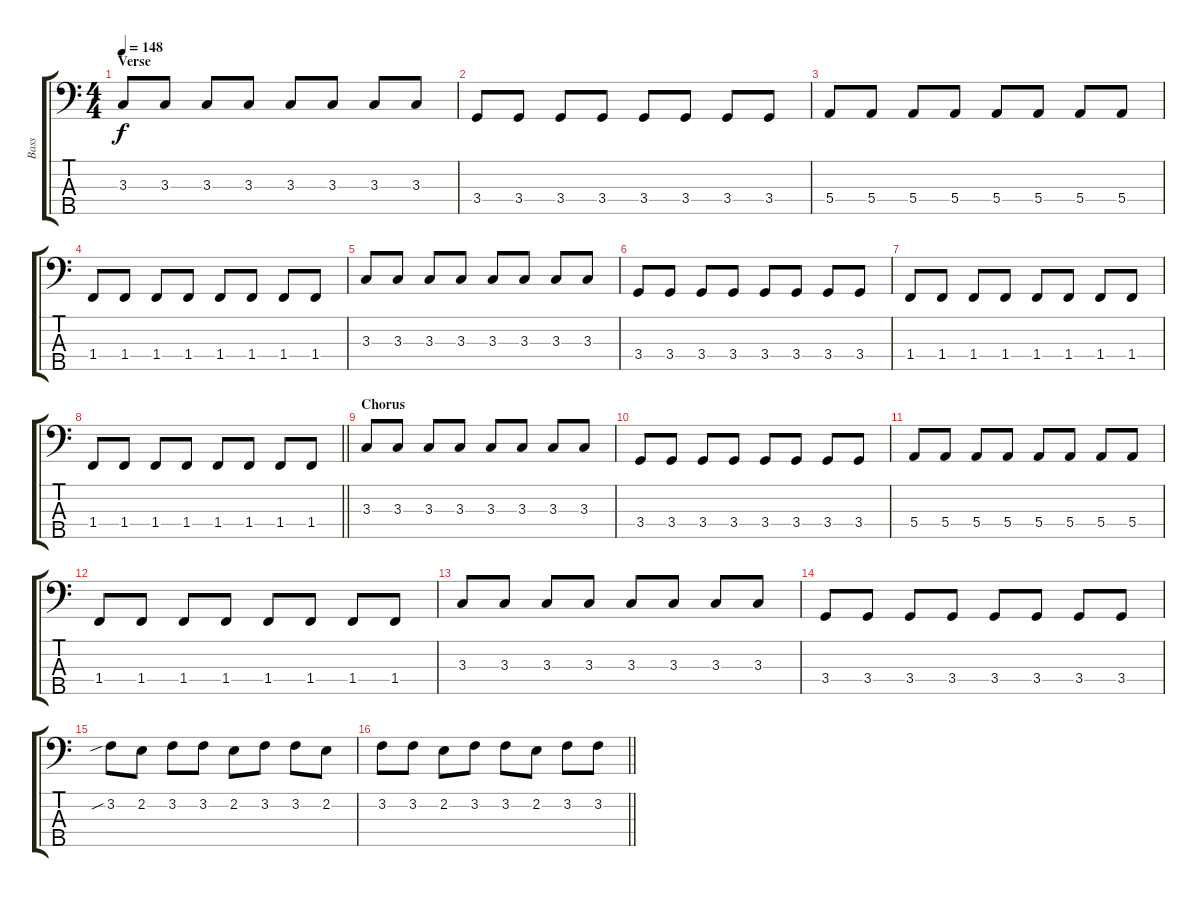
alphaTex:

\track ("Bass" "Bass") {instrument electricbassfinger}
\staff {score tabs}
\tuning (G2 D2 A1 E1 B0) {hide}
\ts (4 4)
\section ("" "Verse")
\tempo 148
\clef f4
\ks c
3.3.8{dy f} 3.3.8 3.3.8 3.3.8 3.3.8 3.3.8 3.3.8 3.3.8 |
3.4.8 3.4.8 3.4.8 3.4.8 3.4.8 3.4.8 3.4.8 3.4.8 |
5.4.8 5.4.8 5.4.8 5.4.8 5.4.8 5.4.8 5.4.8 5.4.8 |
1.4.8 1.4.8 1.4.8 1.4.8 1.4.8 1.4.8 1.4.8 1.4.8 |
3.3.8 3.3.8 3.3.8 3.3.8 3.3.8 3.3.8 3.3.8 3.3.8 |
3.4.8 3.4.8 3.4.8 3.4.8 3.4.8 3.4.8 3.4.8 3.4.8 |
1.4.8 1.4.8 1.4.8 1.4.8 1.4.8 1.4.8 1.4.8 1.4.8 |
\barLineRight lightlight
1.4.8 1.4.8 1.4.8 1.4.8 1.4.8 1.4.8 1.4.8 1.4.8 |
\section ("" "Chorus")
3.3.8 3.3.8 3.3.8 3.3.8 3.3.8 3.3.8 3.3.8 3.3.8 |
3.4.8 3.4.8 3.4.8 3.4.8 3.4.8 3.4.8 3.4.8 3.4.8 |
5.4.8 5.4.8 5.4.8 5.4.8 5.4.8 5.4.8 5.4.8 5.4.8 |
1.4.8 1.4.8 1.4.8 1.4.8 1.4.8 1.4.8 1.4.8 1.4.8 |
3.3.8 3.3.8 3.3.8 3.3.8 3.3.8 3.3.8 3.3.8 3.3.8 |
3.4.8 3.4.8 3.4.8 3.4.8 3.4.8 3.4.8 3.4.8 3.4.8 |
3.2{sib}.8 2.2.8 3.2.8 3.2.8 2.2.8 3.2.8 3.2.8 2.2.8 |
\barLineRight lightlight
3.2.8 3.2.8 2.2.8 3.2.8 3.2.8 2.2.8 3.2.8 3.2.8
